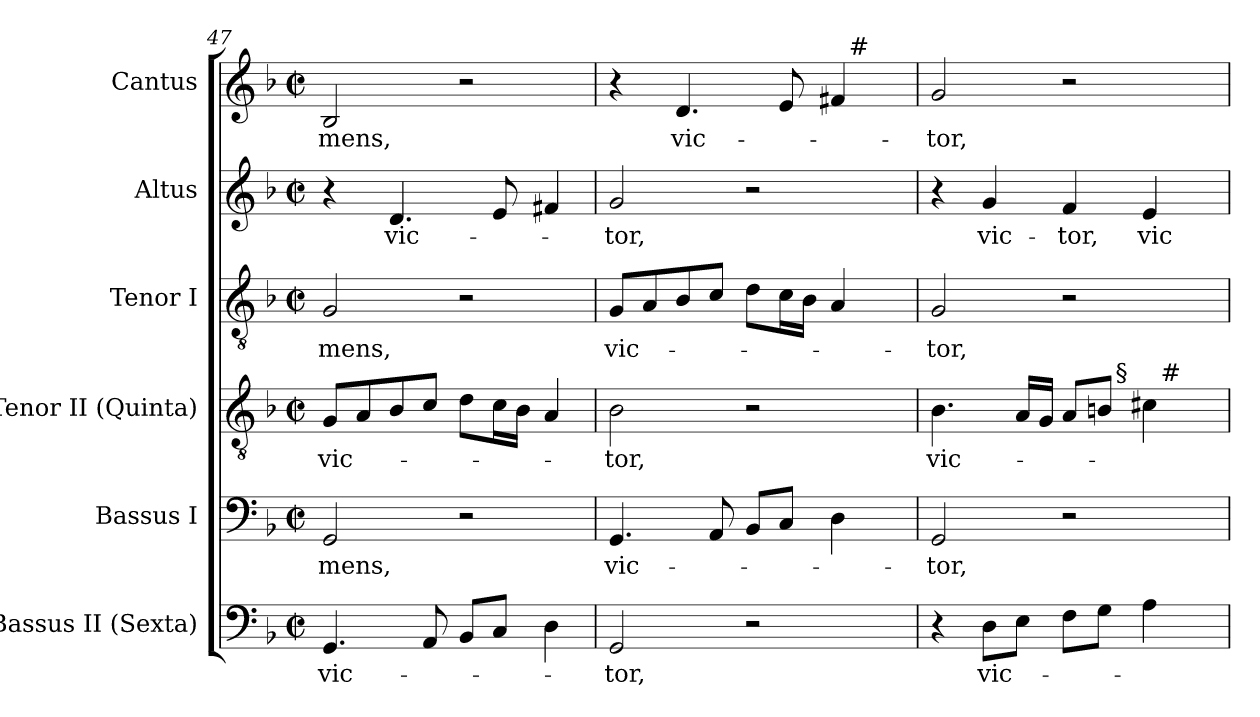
**kern	**text	**kern	**text	**kern	**text	**kern	**text	**kern	**text	**kern	**text
*part6	*part6	*part5	*part5	*part4	*part4	*part3	*part3	*part2	*part2	*part1	*part1
*staff6	*staff6	*staff5	*staff5	*staff4	*staff4	*staff3	*staff3	*staff2	*staff2	*staff1	*staff1
*I"Bassus II (Sexta)	*	*I"Bassus I	*	*I"Tenor II (Quinta)	*	*I"Tenor I	*	*I"Altus	*	*I"Cantus	*
*I'B.	*	*I'B.	*	*I'T.	*	*I'T.	*	*I'A.	*	*I'A.	*
!!LO:LB:g=z
*clefF4	*	*clefF4	*	*clefGv2	*	*clefGv2	*	*clefG2	*	*clefG2	*
*	*	*	*	*ITrd7c12	*	*ITrd7c12	*	*	*	*	*
*k[b-]	*	*k[b-]	*	*k[b-]	*	*k[b-]	*	*k[b-]	*	*k[b-]	*
*F:	*	*F:	*	*F:	*	*F:	*	*F:	*	*F:	*
*M2/2	*	*M2/2	*	*M2/2	*	*M2/2	*	*M2/2	*	*M2/2	*
*met(c|)	*	*met(c|)	*	*met(c|)	*	*met(c|)	*	*met(c|)	*	*met(c|)	*
=47	=47	=47	=47	=47	=47	=47	=47	=47	=47	=47	=47
!	!LO:LY:b:color=#000000	!	!	!	!	!	!	!	!	!	!
!	!	!	!LO:LY:b:color=#000000	!	!	!	!	!	!	!	!
!	!	!	!	!	!LO:LY:b:color=#000000	!	!	!	!	!	!
!	!	!	!	!	!	!	!LO:LY:b:color=#000000	!	!	!	!
!	!	!	!	!	!	!	!	!	!	!	!LO:LY:b:color=#000000
4.GGi/	vic-	2GGi/	-mens,	8GGi/L	vic-	2GGi/	-mens,	4r	.	2B-i/	-mens,
.	.	.	.	8AAi/	.	.	.	.	.	.	.
!	!	!	!	!	!	!	!	!	!LO:LY:b:color=#000000	!	!
.	.	.	.	8BB-i/	.	.	.	4.di/	vic-	.	.
8AAi/	.	.	.	8Ci/J	.	.	.	.	.	.	.
8BB-i/L	.	2r	.	8Di\L	.	2r	.	.	.	2r	.
8Ci/J	.	.	.	16Ci\L	.	.	.	8ei/	.	.	.
.	.	.	.	16BB-i\JJ	.	.	.	.	.	.	.
4Di\	.	.	.	4AAi/	.	.	.	4f#Xi/	.	.	.
=48	=48	=48	=48	=48	=48	=48	=48	=48	=48	=48	=48
!	!LO:LY:b:color=#000000	!	!	!	!	!	!	!	!	!	!
!	!	!	!LO:LY:b:color=#000000	!	!	!	!	!	!	!	!
!	!	!	!	!	!LO:LY:b:color=#000000	!	!	!	!	!	!
!	!	!	!	!	!	!	!LO:LY:b:color=#000000	!	!	!	!
!	!	!	!	!	!	!	!	!	!LO:LY:b:color=#000000	!	!
*	*	*	*	*	*	*	*	*	*	*^	*
2GGi/	-tor,	4.GGi/	vic-	2BB-i\	-tor,	8GGi/L	vic-	2gi/	-tor,	4r	2ryy	.
.	.	.	.	.	.	8AAi/	.	.	.	.	.	.
!	!	!	!	!	!	!	!	!	!	!	!	!LO:LY:b:color=#000000
.	.	.	.	.	.	8BB-i/	.	.	.	4.di/	.	vic-
.	.	8AAi/	.	.	.	8Ci/J	.	.	.	.	.	.
2r	.	8BB-i/L	.	2r	.	8Di\L	.	2r	.	.	4ryy	.
.	.	8Ci/J	.	.	.	16Ci\L	.	.	.	8ei/	.	.
.	.	.	.	.	.	16BB-i\JJ	.	.	.	.	.	.
.	.	4Di\	.	.	.	4AAi/	.	.	.	4f#i/	32ryy	.
.	.	.	.	.	.	.	.	.	.	.	256ryy	.
!	!	!	!	!	!	!	!	!	!	!	!LO:TX:a:t=#	!
.	.	.	.	.	.	.	.	.	.	.	8ryy	.
.	.	.	.	.	.	.	.	.	.	.	16ryy	.
.	.	.	.	.	.	.	.	.	.	.	64..ryy	.
*	*	*	*	*	*	*	*	*	*	*v	*v	*
=49	=49	=49	=49	=49	=49	=49	=49	=49	=49	=49	=49
*	*	*	*	*	*	*	*	*	*	*^	*
!	!	!	!LO:LY:b:color=#000000	!	!	!	!	!	!	!	!	!
*	*	*	*	*	*	*	*	*	*	*v	*v	*
*	*	*	*	*	*	*	*	*	*	*^	*
!	!	!	!	!	!LO:LY:b:color=#000000	!	!	!	!	!	!	!
*	*	*	*	*	*	*	*	*	*	*v	*v	*
*	*	*	*	*	*	*	*	*	*	*^	*
!	!	!	!	!	!	!	!LO:LY:b:color=#000000	!	!	!	!	!
*	*	*	*	*	*	*	*	*	*	*v	*v	*
*	*	*	*	*	*	*	*	*	*	*^	*
!	!	!	!	!	!	!	!	!	!	!	!	!LO:LY:b:color=#000000
*	*	*	*	*^	*	*	*	*	*	*	*	*
*	*	*	*	*	*^	*	*	*	*	*	*v	*v	*
4r	.	2GGi/	-tor,	4.BB-i\	2ryy	2ryy	vic-	2GGi/	-tor,	4r	.	2gi/	-tor,
!	!LO:LY:b:color=#000000	!	!	!	!	!	!	!	!	!	!	!	!
!	!	!	!	!	!	!	!	!	!	!	!LO:LY:b:color=#000000	!	!
8Di\L	vic-	.	.	.	.	.	.	.	.	4gi/	vic-	.	.
8Ei\J	.	.	.	16AAi/LL	.	.	.	.	.	.	.	.	.
.	.	.	.	16GGi/JJ	.	.	.	.	.	.	.	.	.
!	!	!	!	!	!	!	!	!	!	!	!LO:LY:b:color=#000000	!	!
8Fi\L	.	2r	.	8AAi/L	8ryy	4ryy	.	2r	.	4fi/	-tor,	2r	.
8Gi\J	.	.	.	8BBi/J	32ryy	.	.	.	.	.	.	.	.
.	.	.	.	.	256ryy	.	.	.	.	.	.	.	.
!	!	!	!	!	!LO:TX:a:t=§	!	!	!	!	!	!	!	!
.	.	.	.	.	4ryy	.	.	.	.	.	.	.	.
!	!	!	!	!	!	!	!	!	!	!	!LO:LY:b:color=#000000	!	!
4Ai\	.	.	.	4C#i\	.	32ryy	.	.	.	4ei/	vic-	.	.
.	.	.	.	.	.	256ryy	.	.	.	.	.	.	.
!	!	!	!	!	!	!LO:TX:a:t=#	!	!	!	!	!	!	!
.	.	.	.	.	.	8ryy	.	.	.	.	.	.	.
.	.	.	.	.	16ryy	16ryy	.	.	.	.	.	.	.
.	.	.	.	.	64..ryy	64..ryy	.	.	.	.	.	.	.
*	*	*	*	*v	*v	*v	*	*	*	*	*	*	*
=	=	=	=	=	=	=	=	=	=	=	=
*-	*-	*-	*-	*-	*-	*-	*-	*-	*-	*-	*-
